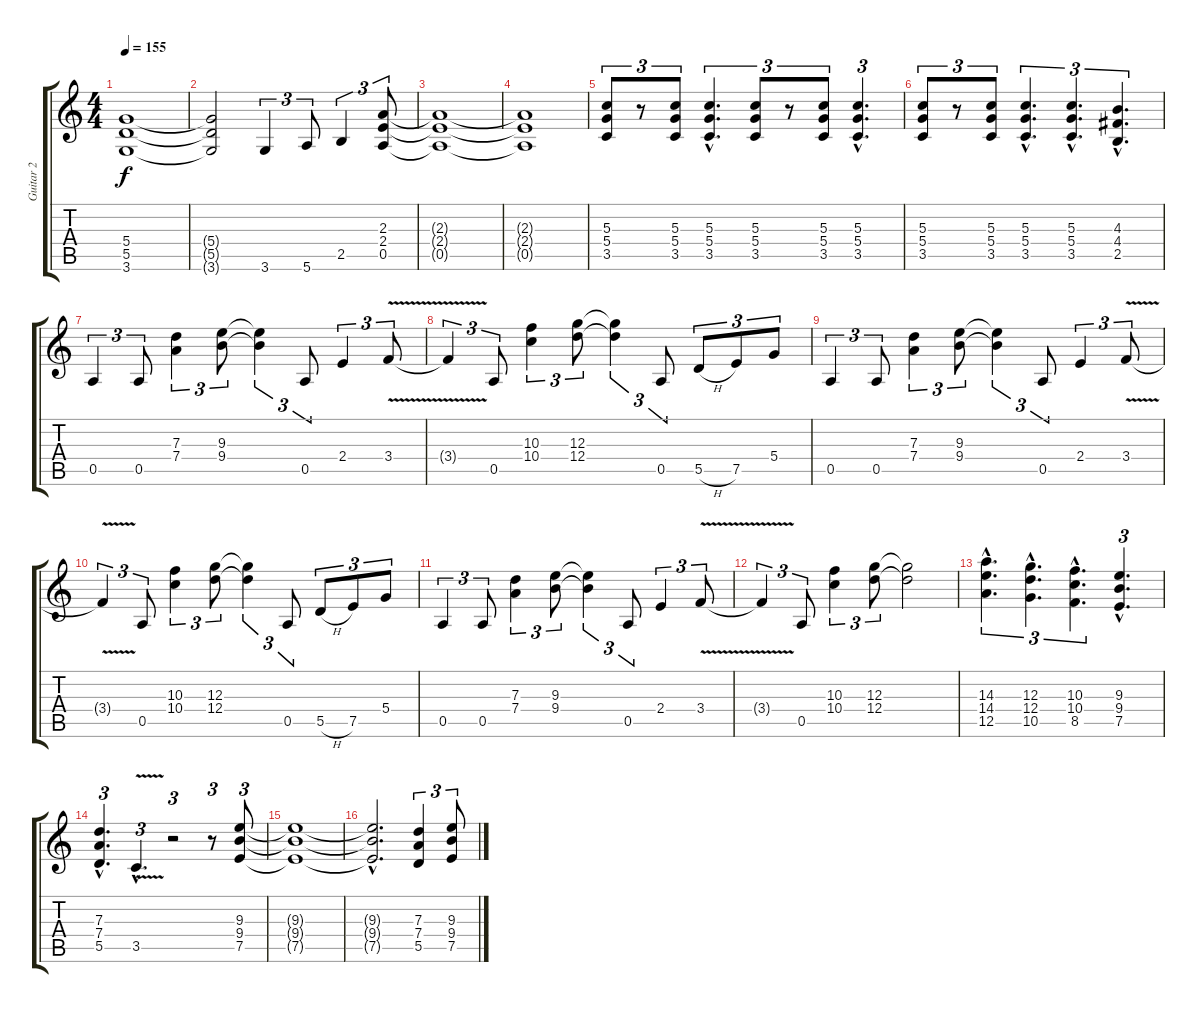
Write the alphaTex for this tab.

\track ("Guitar 2" "Guitar 2") {instrument overdrivenguitar}
\staff {score tabs}
\tuning (E4 B3 G3 D3 A2 E2) {hide}
\ts (4 4)
\tempo 155
\clef g2
\ks c
(5.4 5.5 3.6).1{dy f} |
(5.4{t} 5.5{t} 3.6{t}).2 3.6.4{tu (3 2)} 5.6.8{tu (3 2)} 2.5.4{tu (3 2)} (2.3 2.4 0.5).8{tu (3 2)} |
(2.3{t} 2.4{t} 0.5{t}).1 |
(2.3{t} 2.4{t} 0.5{t}).1 |
(5.3 5.4 3.5).8{tu (3 2)} r.8{tu (3 2)} (5.3 5.4 3.5).8{tu (3 2)} (5.3{hac} 5.4{hac} 3.5{hac}).4{d tu (3 2)} (5.3 5.4 3.5).8{tu (3 2)} r.8{tu (3 2)} (5.3 5.4 3.5).8{tu (3 2)} (5.3{hac} 5.4{hac} 3.5{hac}).4{d tu (3 2)} |
(5.3 5.4 3.5).8{tu (3 2)} r.8{tu (3 2)} (5.3 5.4 3.5).8{tu (3 2)} (5.3{hac} 5.4{hac} 3.5{hac}).4{d tu (3 2)} (5.3{hac} 5.4{hac} 3.5{hac}).4{d tu (3 2)} (4.3{hac} 4.4{hac} 2.5{hac}).4{d tu (3 2)} |
0.5.4{tu (3 2)} 0.5.8{tu (3 2)} (7.3 7.4).4{tu (3 2)} (9.3 9.4).8{tu (3 2)} (9.3{t} 9.4{t}).4{tu (3 2)} 0.5.8{tu (3 2)} 2.4.4{tu (3 2)} 3.4{v}.8{tu (3 2)} |
3.4{t}.4{tu (3 2)} 0.5.8{tu (3 2)} (10.3 10.4).4{tu (3 2)} (12.3 12.4).8{tu (3 2)} (12.3{t} 12.4{t}).4{tu (3 2)} 0.5.8{tu (3 2)} 5.5{h}.8{tu (3 2)} 7.5.8{tu (3 2)} 5.4.8{tu (3 2)} |
0.5.4{tu (3 2)} 0.5.8{tu (3 2)} (7.3 7.4).4{tu (3 2)} (9.3 9.4).8{tu (3 2)} (9.3{t} 9.4{t}).4{tu (3 2)} 0.5.8{tu (3 2)} 2.4.4{tu (3 2)} 3.4{v}.8{tu (3 2)} |
3.4{t}.4{tu (3 2)} 0.5.8{tu (3 2)} (10.3 10.4).4{tu (3 2)} (12.3 12.4).8{tu (3 2)} (12.3{t} 12.4{t}).4{tu (3 2)} 0.5.8{tu (3 2)} 5.5{h}.8{tu (3 2)} 7.5.8{tu (3 2)} 5.4.8{tu (3 2)} |
0.5.4{tu (3 2)} 0.5.8{tu (3 2)} (7.3 7.4).4{tu (3 2)} (9.3 9.4).8{tu (3 2)} (9.3{t} 9.4{t}).4{tu (3 2)} 0.5.8{tu (3 2)} 2.4.4{tu (3 2)} 3.4{v}.8{tu (3 2)} |
3.4{t}.4{tu (3 2)} 0.5.8{tu (3 2)} (10.3 10.4).4{tu (3 2)} (12.3 12.4).8{tu (3 2)} (12.3{t} 12.4{t}).2 |
(14.3{hac} 14.4{hac} 12.5{hac}).4{d tu (3 2)} (12.3{hac} 12.4{hac} 10.5{hac}).4{d tu (3 2)} (10.3{hac} 10.4{hac} 8.5{hac}).4{d tu (3 2)} (9.3{hac} 9.4{hac} 7.5{hac}).4{d tu (3 2)} |
(7.3{hac} 7.4{hac} 5.5{hac}).4{d tu (3 2)} 3.5{v hac}.4{d tu (3 2)} r.2{tu (3 2)} r.8{tu (3 2)} (9.3 9.4 7.5).8{tu (3 2)} |
(9.3{t} 9.4{t} 7.5{t}).1 |
(9.3{hac t} 9.4{hac t} 7.5{hac t}).2{d} (7.3 7.4 5.5).4{tu (3 2)} (9.3 9.4 7.5).8{tu (3 2)}
